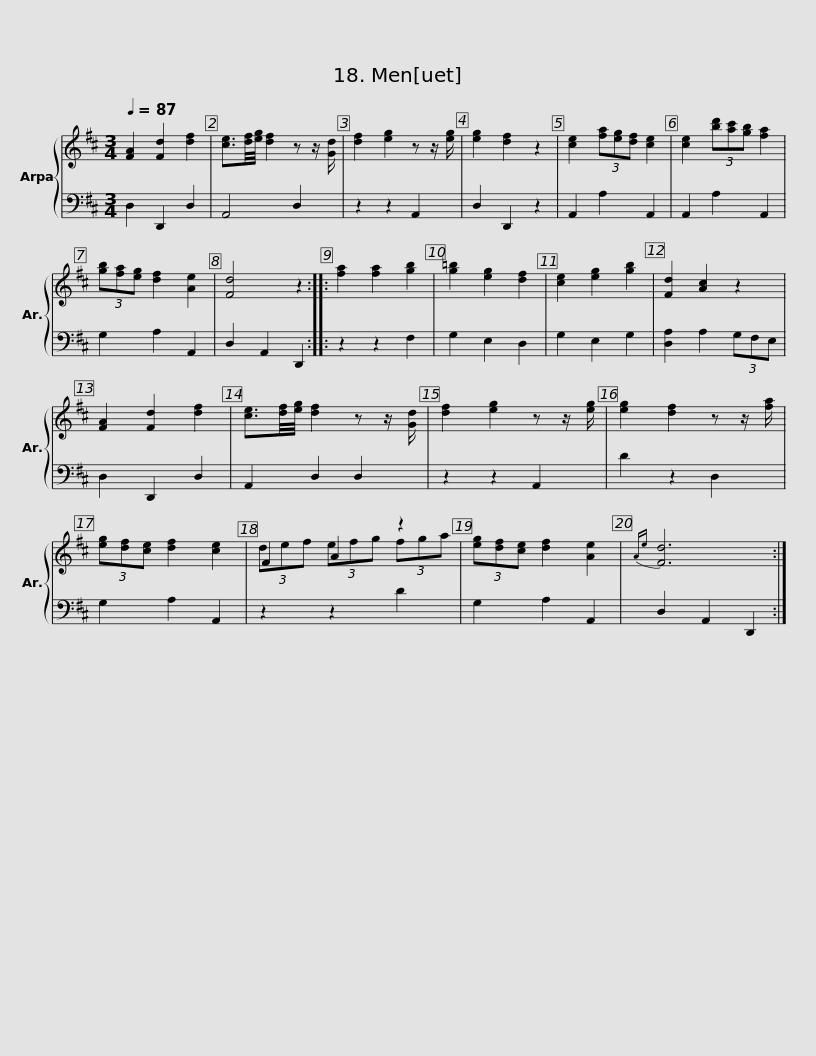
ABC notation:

X:1
%%score { ( 1 3 ) | 2 }
L:1/8
Q:1/4=87
M:3/4
I:linebreak $
K:D
V:1 treble
V:3 treble
V:2 bass
V:1
 [FA]2 [Fd]2 [df]2 | [ce]3/2[df]/4[eg]/4 [df]2 z z/ [Gd]/ | [df]2 [eg]2 z z/ [eg]/ | [eg]2 [df]2 z2 | [ce]2 (3[fa][eg][df] [ce]2 | %5
 [ce]2 (3[bd'][ac'][gb] [fa]2 | (3[gb][fa][eg] [df]2 [Ae]2 | [Fd]4 z2 ::$ [fa]2 [fa]2 [gb]2 | [g=b]2 [eg]2 [df]2 | %10
 [ce]2 [eg]2 [gb]2 | [Fd]2 [Ac]2 z2 | [FA]2 [Fd]2 [df]2 | [ce]3/2[df]/4[eg]/4 [df]2 z z/ [Gd]/ | [df]2 [eg]2 z z/ [eg]/ | %15
 [eg]2 [df]2 z z/ [fa]/ |$ (3[eg][df][ce] [df]2 [ce]2 | F2 A2 z2 | (3[eg][df][ce] [df]2 [Ae]2 |{Ae} [Fd]6 :| %20
V:2
 D,2 D,,2 D,2 | A,,4 D,2 | z2 z2 A,,2 | D,2 D,,2 z2 | A,,2 A,2 A,,2 | %5
 A,,2 A,2 A,,2 | G,2 A,2 A,,2 | D,2 A,,2 D,,2 ::$ z2 z2 F,2 | G,2 E,2 D,2 | %10
 G,2 E,2 G,2 | [D,A,]2 A,2 (3G,F,E, | D,2 D,,2 D,2 | A,,2 D,2 D,2 | z2 z2 A,,2 | %15
 D2 z2 D,2 |$ G,2 A,2 A,,2 | z2 z2 D2 | G,2 A,2 A,,2 | D,2 A,,2 D,,2 :| %20
V:3
 x6 | x6 | x6 | x6 | x6 | %5
 x6 | x6 | x6 ::$ x6 | x6 | %10
 x6 | x6 | x6 | x6 | x6 | %15
 x6 |$ x6 | (3def (3efg (3fga | x6 | x6 :| %20
